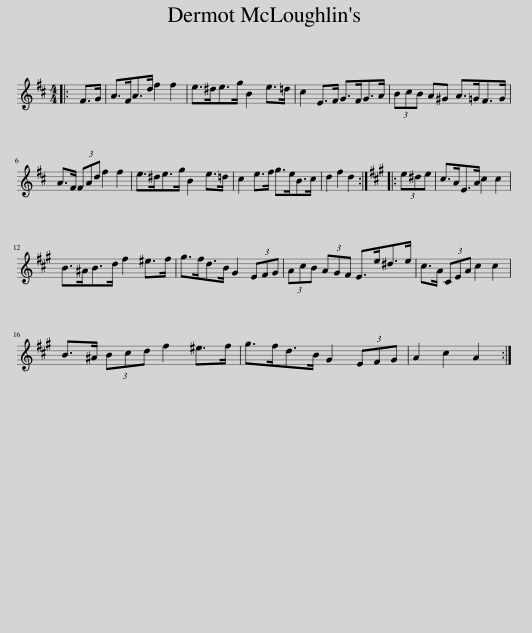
X:1
L:1/8
M:4/4
I:linebreak $
K:D
V:1 treble
V:1
|: F>G | A>FA>d f2 f2 | e>^de>g B2 e>=d | c2 E>F G>FG>A | (3BcB A^G A>=GF>G |$ %5
 A>F (3FAd f2 f2 | e>^de>g B2 e>=d | c2 e>f g>eB>c | d2 f2 d2 ::[K:A] (3e^de | %10
 c>AE>A c2 c2 |$ B>^AB>d f2 ^e>f | g>fd>B G2 (3EFG | (3AcB (3AGF E>e^d>e | c>A (3CEA c2 c2 |$ %15
 B>^A (3Bcd f2 ^e>f | g>fd>B G2 (3EFG | A2 c2 A2 :| %18
